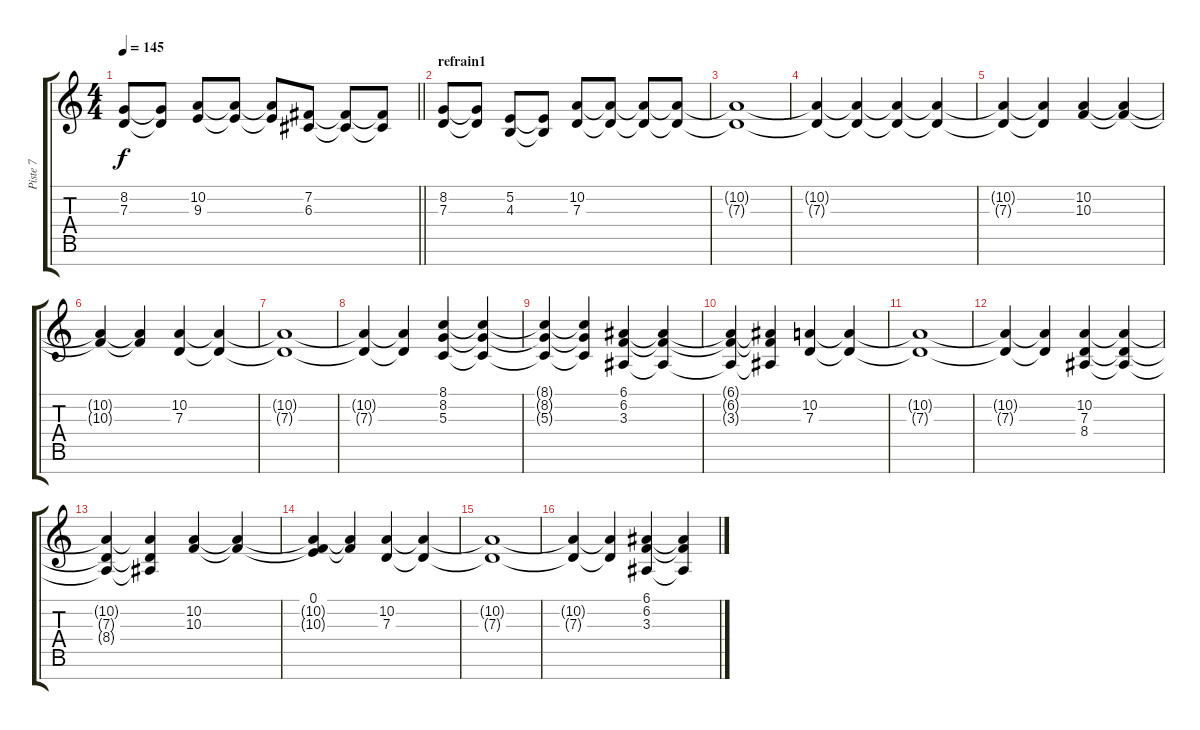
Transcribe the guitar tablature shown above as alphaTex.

\track ("Piste 7" "Piste 7") {instrument drawbarorgan}
\staff {score tabs}
\tuning (E4 B3 G3 D3 A2 E2 B1) {hide}
\ts (4 4)
\tempo 145
\clef g2
\barLineRight lightlight
\ks c
(8.2{t} 7.3{t}).8{dy f} (8.2{t} 7.3{t}).8 (10.2 9.3).8 (10.2{t} 9.3{t}).8 (10.2{t} 9.3{t}).8 (7.2 6.3).8 (7.2{t} 6.3{t}).8 (7.2{t} 6.3{t}).8 |
\section ("" "refrain1")
(8.2 7.3).8 (8.2{t} 7.3{t}).8 (5.2 4.3).8 (5.2{t} 4.3{t}).8 (10.2 7.3).8{volume 12 instrument fx4atmosphere} (10.2{t} 7.3{t}).8 (10.2{t} 7.3{t}).8 (10.2{t} 7.3{t}).8 |
(10.2{t} 7.3{t}).1 |
(10.2{t} 7.3{t}).4 (10.2{t} 7.3{t}).4 (10.2{t} 7.3{t}).4 (10.2{t} 7.3{t}).4 |
(10.2{t} 7.3{t}).4 (10.2{t} 7.3{t}).4 (10.2 10.3).4 (10.2{t} 10.3{t}).4 |
(10.2{t} 10.3{t}).4 (10.2{t} 10.3{t}).4 (10.2 7.3).4 (10.2{t} 7.3{t}).4 |
(10.2{t} 7.3{t}).1 |
(10.2{t} 7.3{t}).4 (10.2{t} 7.3{t}).4 (8.1 8.2 5.3).4 (8.1{t} 8.2{t} 5.3{t}).4 |
(8.1{t} 8.2{t} 5.3{t}).4 (8.1{t} 8.2{t} 5.3{t}).4 (6.1 6.2 3.3).4 (6.1{t} 6.2{t} 3.3{t}).4 |
(6.1{t} 6.2{t} 3.3{t}).4 (6.1{t} 6.2{t} 3.3{t}).4 (10.2 7.3).4 (10.2{t} 7.3{t}).4 |
(10.2{t} 7.3{t}).1 |
(10.2{t} 7.3{t}).4 (10.2{t} 7.3{t}).4 (10.2 7.3 8.4).4 (10.2{t} 7.3{t} 8.4{t}).4 |
(10.2{t} 7.3{t} 8.4{t}).4 (10.2{t} 7.3{t} 8.4{t}).4 (10.2 10.3).4 (10.2{t} 10.3{t}).4 |
(0.1 10.2{t} 10.3{t}).4 (10.2{t} 10.3{t}).4 (10.2 7.3).4 (10.2{t} 7.3{t}).4 |
(10.2{t} 7.3{t}).1 |
(10.2{t} 7.3{t}).4 (10.2{t} 7.3{t}).4 (6.1 6.2 3.3).4 (6.1{t} 6.2{t} 3.3{t}).4
